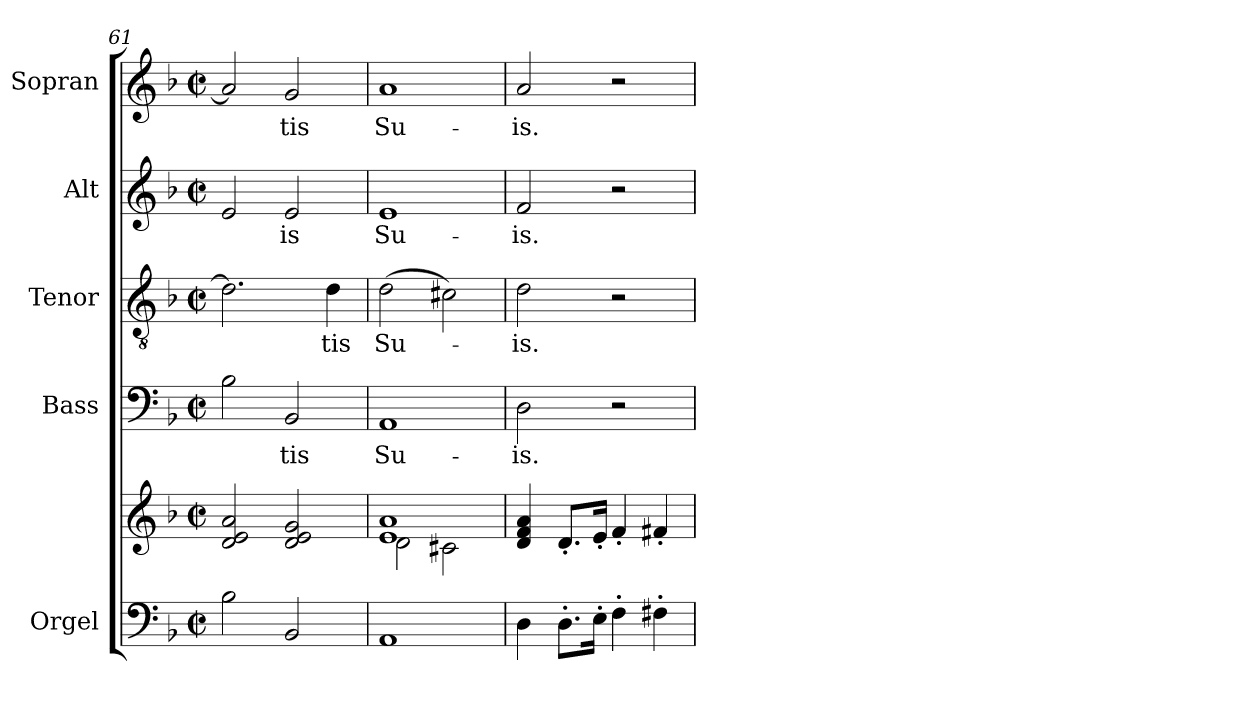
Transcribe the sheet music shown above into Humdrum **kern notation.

**kern	**kern	**kern	**text	**kern	**text	**kern	**text	**kern	**text
*part5	*part5	*part4	*part4	*part3	*part3	*part2	*part2	*part1	*part1
*staff6	*staff5	*staff4	*staff4	*staff3	*staff3	*staff2	*staff2	*staff1	*staff1
*I"Orgel	*	*I"Bass	*	*I"Tenor	*	*I"Alt	*	*I"Sopran	*
*I'Org.	*	*I'B.	*	*I'T.	*	*I'A.	*	*I'S.	*
*clefF4	*clefG2	*clefF4	*	*clefGv2	*	*clefG2	*	*clefG2	*
*k[b-]	*k[b-]	*k[b-]	*	*k[b-]	*	*k[b-]	*	*k[b-]	*
*F:	*F:	*F:	*	*F:	*	*F:	*	*F:	*
*M2/2	*M2/2	*M2/2	*	*M2/2	*	*M2/2	*	*M2/2	*
*met(c|)	*met(c|)	*met(c|)	*	*met(c|)	*	*met(c|)	*	*met(c|)	*
=61	=61	=61	=61	=61	=61	=61	=61	=61	=61
2B-\	2d/ 2e/ 2a/	2B-\	.	2.d\]	.	2e/	.	2a/]	.
!	!	!	!LO:LY:b	!	!	!	!LO:LY:b	!	!LO:LY:b
2BB-/	2d/ 2e/ 2g/	2BB-/	-tis	.	.	2e/	-is	2g/	-tis
!	!	!	!	!	!LO:LY:b	!	!	!	!
.	.	.	.	4d\	-tis	.	.	.	.
=62	=62	=62	=62	=62	=62	=62	=62	=62	=62
*	*^	*	*	*	*	*	*	*	*
!	!	!	!	!LO:LY:b	!	!LO:LY:b	!	!LO:LY:b	!	!LO:LY:b
1AA	1e 1a	2d\	1AA	Su-	(>2d\	Su-	1e	Su-	1a	Su-
.	.	2c#X\	.	.	2c#X\)	.	.	.	.	.
!!LO:LB:g=z
=63	=63	=63	=63	=63	=63	=63	=63	=63	=63	=63
!	!	!	!	!LO:LY:b	!	!LO:LY:b	!	!LO:LY:b	!	!LO:LY:b
*	*v	*v	*	*	*	*	*	*	*	*
4D\	4d/ 4f/ 4a/	2D\	-is.	2d\	-is.	2f/	-is.	2a/	-is.
8.D'>\L	8.d'</L	.	.	.	.	.	.	.	.
16E'>\Jk	16e'</Jk	.	.	.	.	.	.	.	.
4F'>\	4f'</	2r	.	2r	.	2r	.	2r	.
4F#X'>\	4f#X'</	.	.	.	.	.	.	.	.
=	=	=	=	=	=	=	=	=	=
*-	*-	*-	*-	*-	*-	*-	*-	*-	*-
